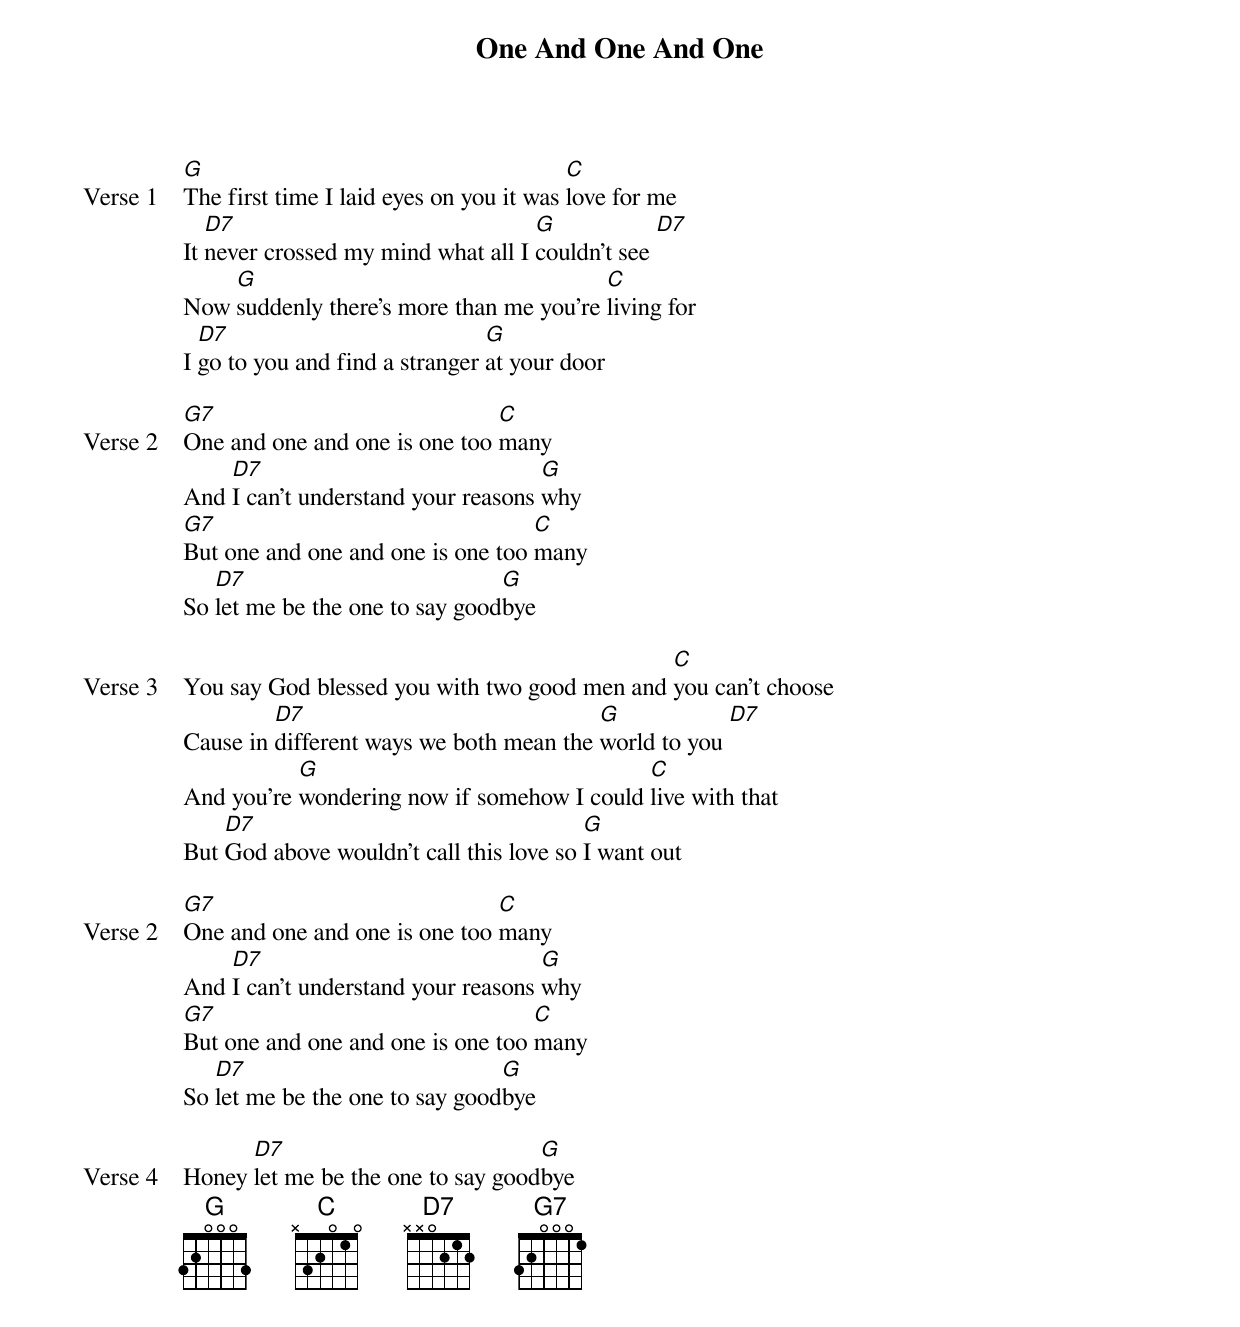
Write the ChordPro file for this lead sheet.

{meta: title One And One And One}
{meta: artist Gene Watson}
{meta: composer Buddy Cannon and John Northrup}
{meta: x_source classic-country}
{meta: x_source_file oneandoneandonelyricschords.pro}
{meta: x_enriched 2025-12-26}

{start_of_verse: Verse 1}
[G]The first time I laid eyes on you it was [C]love for me
It [D7]never crossed my mind what all I [G]couldn't see [D7]
Now [G]suddenly there's more than me you're [C]living for
I [D7]go to you and find a stranger [G]at your door
{end_of_verse}

{start_of_verse: Verse 2}
[G7]One and one and one is one too [C]many
And [D7]I can't understand your reasons [G]why
[G7]But one and one and one is one too [C]many
So [D7]let me be the one to say good[G]bye
{end_of_verse}

{start_of_verse: Verse 3}
You say God blessed you with two good men and [C]you can't choose
Cause in [D7]different ways we both mean the [G]world to you [D7]
And you're [G]wondering now if somehow I could [C]live with that
But [D7]God above wouldn't call this love so [G]I want out
{end_of_verse}

{start_of_verse: Verse 2}
[G7]One and one and one is one too [C]many
And [D7]I can't understand your reasons [G]why
[G7]But one and one and one is one too [C]many
So [D7]let me be the one to say good[G]bye
{end_of_verse}

{start_of_verse: Verse 4}
Honey [D7]let me be the one to say good[G]bye
{end_of_verse}
